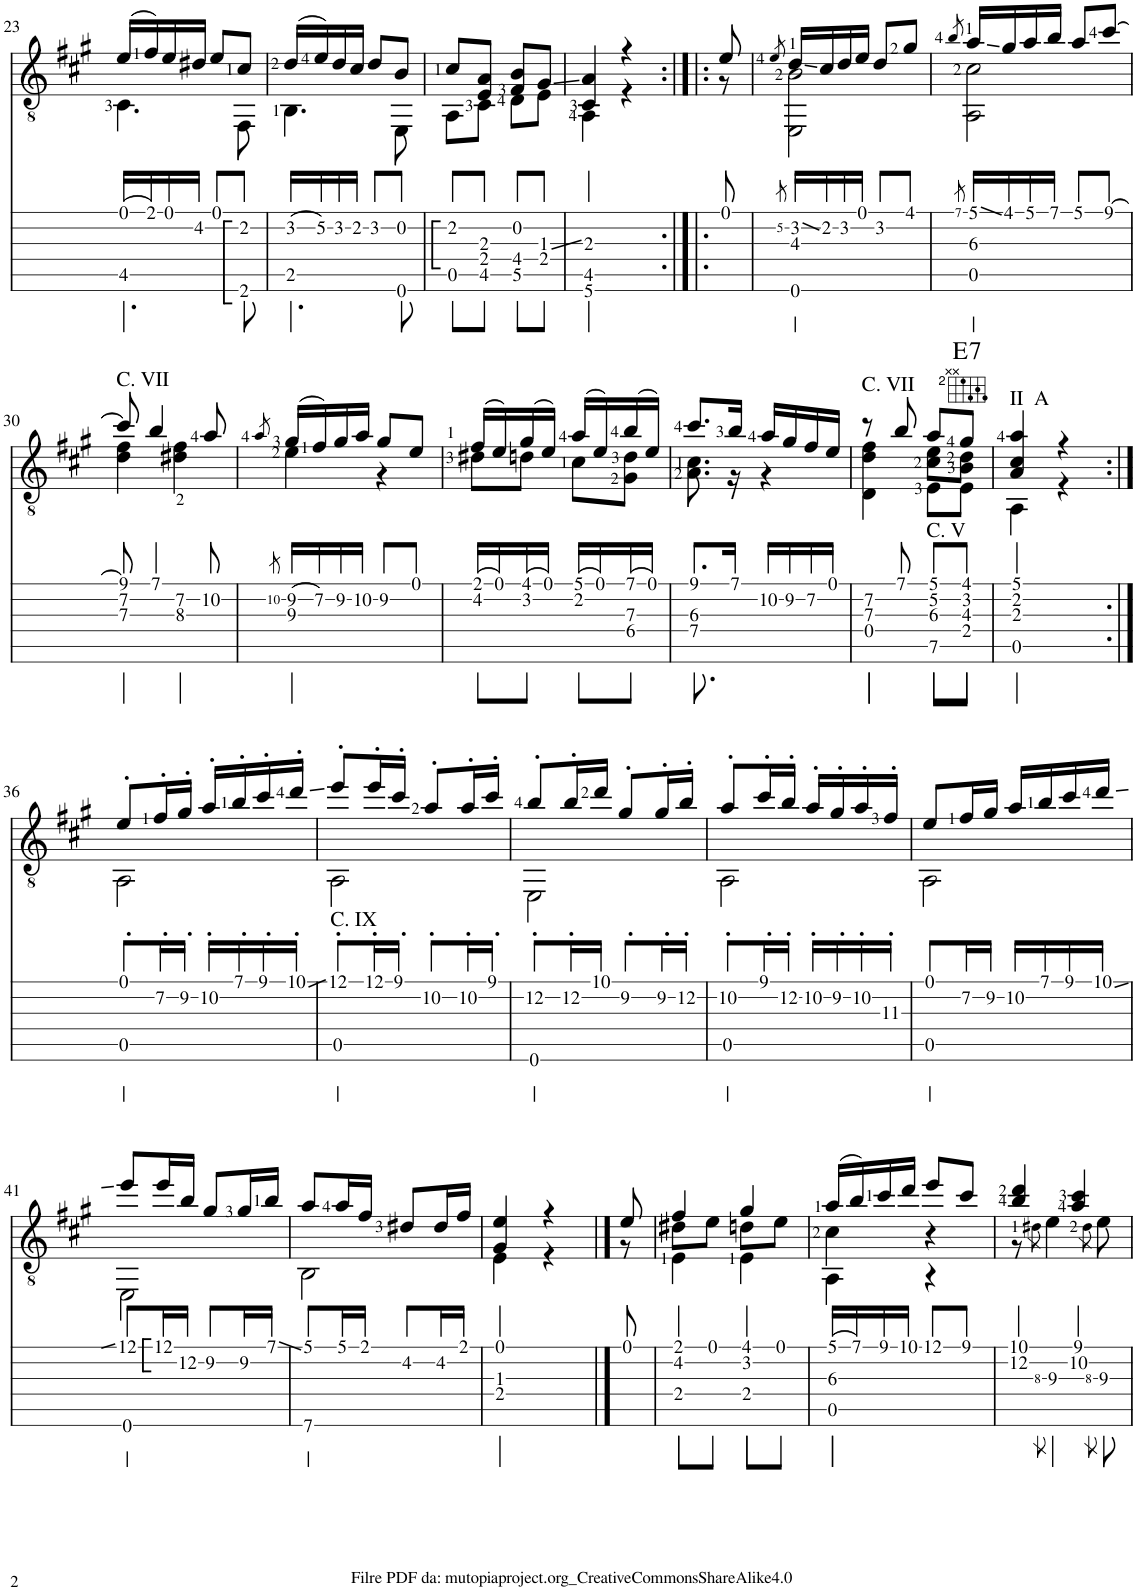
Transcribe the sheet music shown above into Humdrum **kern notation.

**kern	**kern	**harte
*part2	*part1	*part1
*staff2	*staff1	*
*I"Chitarra classica (Intavolatura)	*I"Guitar	*
!!LO:PB:g=z
*	*clefGv2	*
*k[f#c#g#]	*k[f#c#g#]	*
*M2/4	*M2/4	*
=23	=23	=23
*^	*^	*
(16e/LL	4.C#\	(16e/LL	4.C#\	.
16f#/)	.	16f#/)	.	.
16e/	.	16e/	.	.
16d#X/JJ	.	16d#X/JJ	.	.
8e/L	.	8e/L	.	.
8c#/J	8FF#\	8c#/J	8FF#\	.
=24	=24	=24	=24	=24
(16d/LL	4.BB\	(16d/LL	4.BB\	.
16e/)	.	16e/)	.	.
16d/	.	16d/	.	.
16c#/JJ	.	16c#/JJ	.	.
8d/L	.	8d/L	.	.
8B/J	8EE\	8B/J	8EE\	.
=25	=25	=25	=25	=25
8c#/L	8AA\L	8c#/L	8AA\L	.
8E/ 8A/J	8C#\J	8E/ 8A/J	8C#\J	.
8F#/ 8B/L	8D\L	8F#/ 8B/L	8D\L	.
8G#/J	8E\J	8G#/J	8E\J	.
=26	=26	=26	=26	=26
4C#/ 4A/	4AA\	4C#/ 4A/	4AA\	.
4r	4r	4r	4r	.
=27:|!|:	=27:|!|:	=27:|!|:	=27:|!|:	=27:|!|:
8e/	8r	8e/	8r	.
=28	=28	=28	=28	=28
8qe/	.	8qe/	.	.
16d/LL	2EE\ 2B\	16d/LL	2EE\ 2B\	.
16c#/	.	16c#/	.	.
16d/	.	16d/	.	.
16e/JJ	.	16e/JJ	.	.
8d/L	.	8d/L	.	.
8g#/J	.	8g#/J	.	.
=29	=29	=29	=29	=29
8qb/	.	8qb/	.	.
16a/LL	2AA\ 2c#\	16a/LL	2AA\ 2c#\	.
16g#/	.	16g#/	.	.
16a/	.	16a/	.	.
16b/JJ	.	16b/JJ	.	.
8a/L	.	8a/L	.	.
[8cc#/J	.	[8cc#/J	.	.
!!LO:LB:g=z	!!
=30	=30	=30	=30	=30
!	!	!LO:TX:a:t=C. VII	!	!
8cc#/]	4d\ 4f#\	8cc#/]	4d\ 4f#\	.
4b/	.	4b/	.	.
.	4d#X\ 4f#\	.	4d#X\ 4f#\	.
8a/	.	8a/	.	.
=31	=31	=31	=31	=31
8qa/	.	8qa/	.	.
(16g#/LL	4e\	(16g#/LL	4e\	.
16f#/)	.	16f#/)	.	.
16g#/	.	16g#/	.	.
16a/JJ	.	16a/JJ	.	.
8g#/L	4r	8g#/L	4r	.
8e/J	.	8e/J	.	.
=32	=32	=32	=32	=32
(16f#/LL	8d#X\L	(16f#/LL	8d#X\L	.
16e/)	.	16e/)	.	.
(16g#/	8dn\J	(16g#/	8dn\J	.
16e/JJ)	.	16e/JJ)	.	.
(16a/LL	8c#\L	(16a/LL	8c#\L	.
16e/)	.	16e/)	.	.
(16b/	8G#\ 8d\J	(16b/	8G#\ 8d\J	.
16e/JJ)	.	16e/JJ)	.	.
=33	=33	=33	=33	=33
8.cc#/L	8.A\ 8.c#\	8.cc#/L	8.A\ 8.c#\	.
16b/Jk	16r	16b/Jk	16r	.
16a/LL	4r	16a/LL	4r	.
16g#/	.	16g#/	.	.
16f#/	.	16f#/	.	.
16e/JJ	.	16e/JJ	.	.
=34	=34	=34	=34	=34
*	*^	*	*^	*
!	!	!	!LO:TX:a:t=C. VII	!	!	!
8r	4d\ 4f#\	4D\	8r	4d\ 4f#\	4D\	.
8b/	.	.	8b/	.	.	.
!LO:TX:a:t=C. V	!	!	!	!	!	!
8a/L	8c#\ 8e\L	8E\L	8a/L	8c#\ 8e\L	8E\L	.
!	!	!	!	!	!	!LO:H:kt=7
8g#/J	8B\ 8d\J	8E\J	8g#/J	8B\ 8d\J	8E\J	E:7
=35	=35	=35	=35	=35	=35	=35
!	!	!	!LO:TX:a:t=II  A	!	!	!
*	*v	*v	*	*	*	*
*	*	*	*v	*v	*
4A/ 4c#/ 4a/	4AA\	4A/ 4c#/ 4a/	4AA\	.
4r	4r	4r	4r	.
!!LO:LB:g=z	!!
=36:|!	=36:|!	=36:|!	=36:|!	=36:|!
8e'/L	2AA\	8e'/L	2AA\	.
16f#'/L	.	16f#'/L	.	.
16g#'/JJ	.	16g#'/JJ	.	.
16a'/LL	.	16a'/LL	.	.
16b'/	.	16b'/	.	.
16cc#'/	.	16cc#'/	.	.
16dd'/JJ	.	16dd'/JJ	.	.
=37	=37	=37	=37	=37
!LO:TX:a:t=C. IX	!	!	!	!
8ee'/L	2AA\	8ee'/L	2AA\	.
16ee'/L	.	16ee'/L	.	.
16cc#'/JJ	.	16cc#'/JJ	.	.
8a'/L	.	8a'/L	.	.
16a'/L	.	16a'/L	.	.
16cc#'/JJ	.	16cc#'/JJ	.	.
=38	=38	=38	=38	=38
8b'/L	2EE\	8b'/L	2EE\	.
16b'/L	.	16b'/L	.	.
16dd/JJ	.	16dd/JJ	.	.
8g#'/L	.	8g#'/L	.	.
16g#'/L	.	16g#'/L	.	.
16b'/JJ	.	16b'/JJ	.	.
=39	=39	=39	=39	=39
8a'/L	2AA\	8a'/L	2AA\	.
16cc#'/L	.	16cc#'/L	.	.
16b'/JJ	.	16b'/JJ	.	.
16a'/LL	.	16a'/LL	.	.
16g#'/	.	16g#'/	.	.
16a'/	.	16a'/	.	.
16f#'/JJ	.	16f#'/JJ	.	.
=40	=40	=40	=40	=40
8e/L	2AA\	8e/L	2AA\	.
16f#/L	.	16f#/L	.	.
16g#/JJ	.	16g#/JJ	.	.
16a/LL	.	16a/LL	.	.
16b/	.	16b/	.	.
16cc#/	.	16cc#/	.	.
16dd/JJ	.	16dd/JJ	.	.
!!LO:LB:g=z	!!
=41	=41	=41	=41	=41
8ee/L	2EE\	8ee/L	2EE\	.
16ee/L	.	16ee/L	.	.
16b/JJ	.	16b/JJ	.	.
8g#/L	.	8g#/L	.	.
16g#/L	.	16g#/L	.	.
16b/JJ	.	16b/JJ	.	.
=42	=42	=42	=42	=42
8a/L	2BB\	8a/L	2BB\	.
16a/L	.	16a/L	.	.
16f#/JJ	.	16f#/JJ	.	.
8d#X/L	.	8d#X/L	.	.
16d#/L	.	16d#/L	.	.
16f#/JJ	.	16f#/JJ	.	.
=43	=43	=43	=43	=43
4G#/ 4e/	4E\	4G#/ 4e/	4E\	.
4r	4r	4r	4r	.
==44	==44	==44	==44	==44
8e/	8r	8e/	8r	.
=45	=45	=45	=45	=45
*	*^	*	*^	*
4f#/	8d#X\L	4E\	4f#/	8d#X\L	4E\	.
.	8e\J	.	.	8e\J	.	.
4g#/	8dn\L	4E\	4g#/	8dn\L	4E\	.
.	8e\J	.	.	8e\J	.	.
=46	=46	=46	=46	=46	=46	=46
(16a/LL	4c#\	4AA\	(16a/LL	4c#\	4AA\	.
16b/)	.	.	16b/)	.	.	.
16cc#/	.	.	16cc#/	.	.	.
16dd/JJ	.	.	16dd/JJ	.	.	.
8ee/L	4r	4r	8ee/L	4r	4r	.
8cc#/J	.	.	8cc#/J	.	.	.
*	*v	*v	*	*	*	*
*	*	*	*v	*v	*
=47	=47	=47	=47	=47
4b/ 4dd/	8r	4b/ 4dd/	8r	.
.	8qd#X\	.	8qd#X\	.
.	4e\	.	4e\	.
4a/ 4cc#/	.	4a/ 4cc#/	.	.
.	8qd#\	.	8qd#\	.
.	8e\	.	8e\	.
*v	*v	*	*	*
*	*v	*v	*
=	=	=
*-	*-	*-
